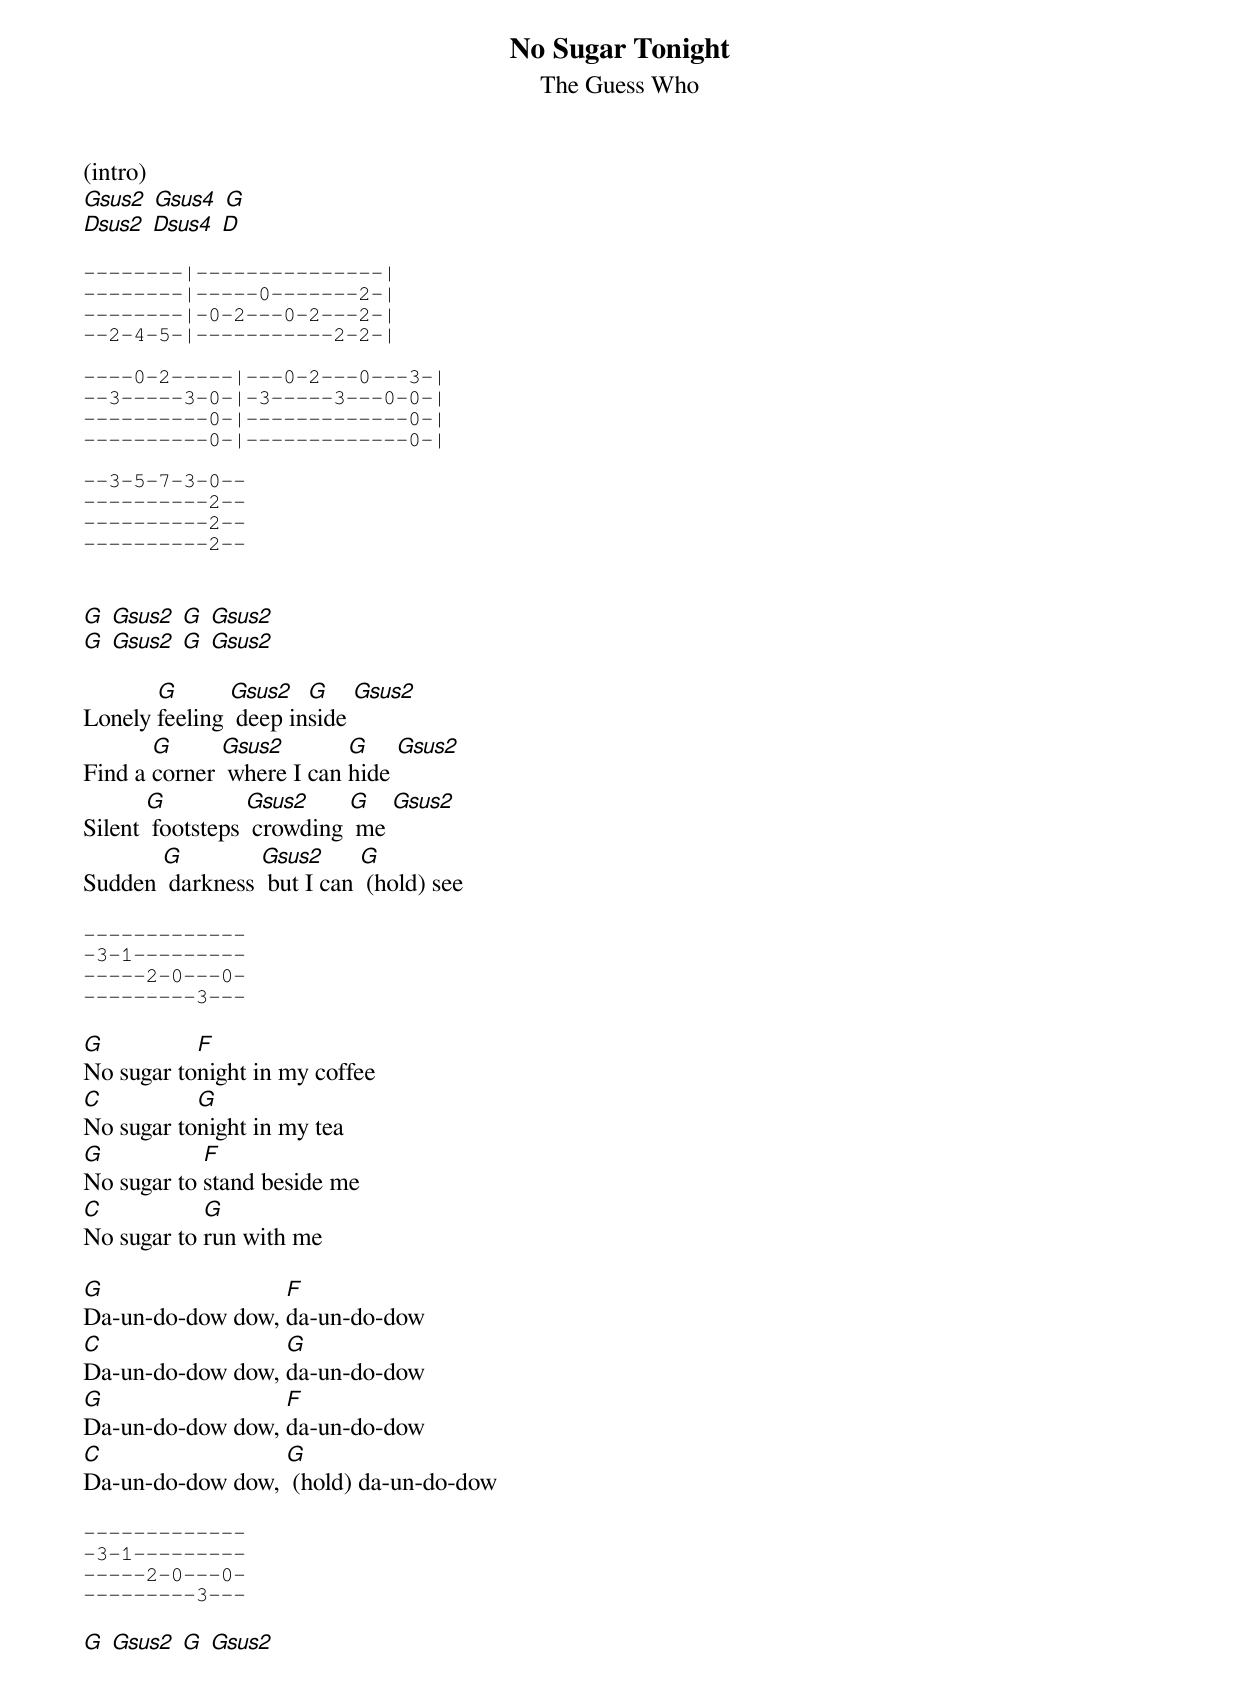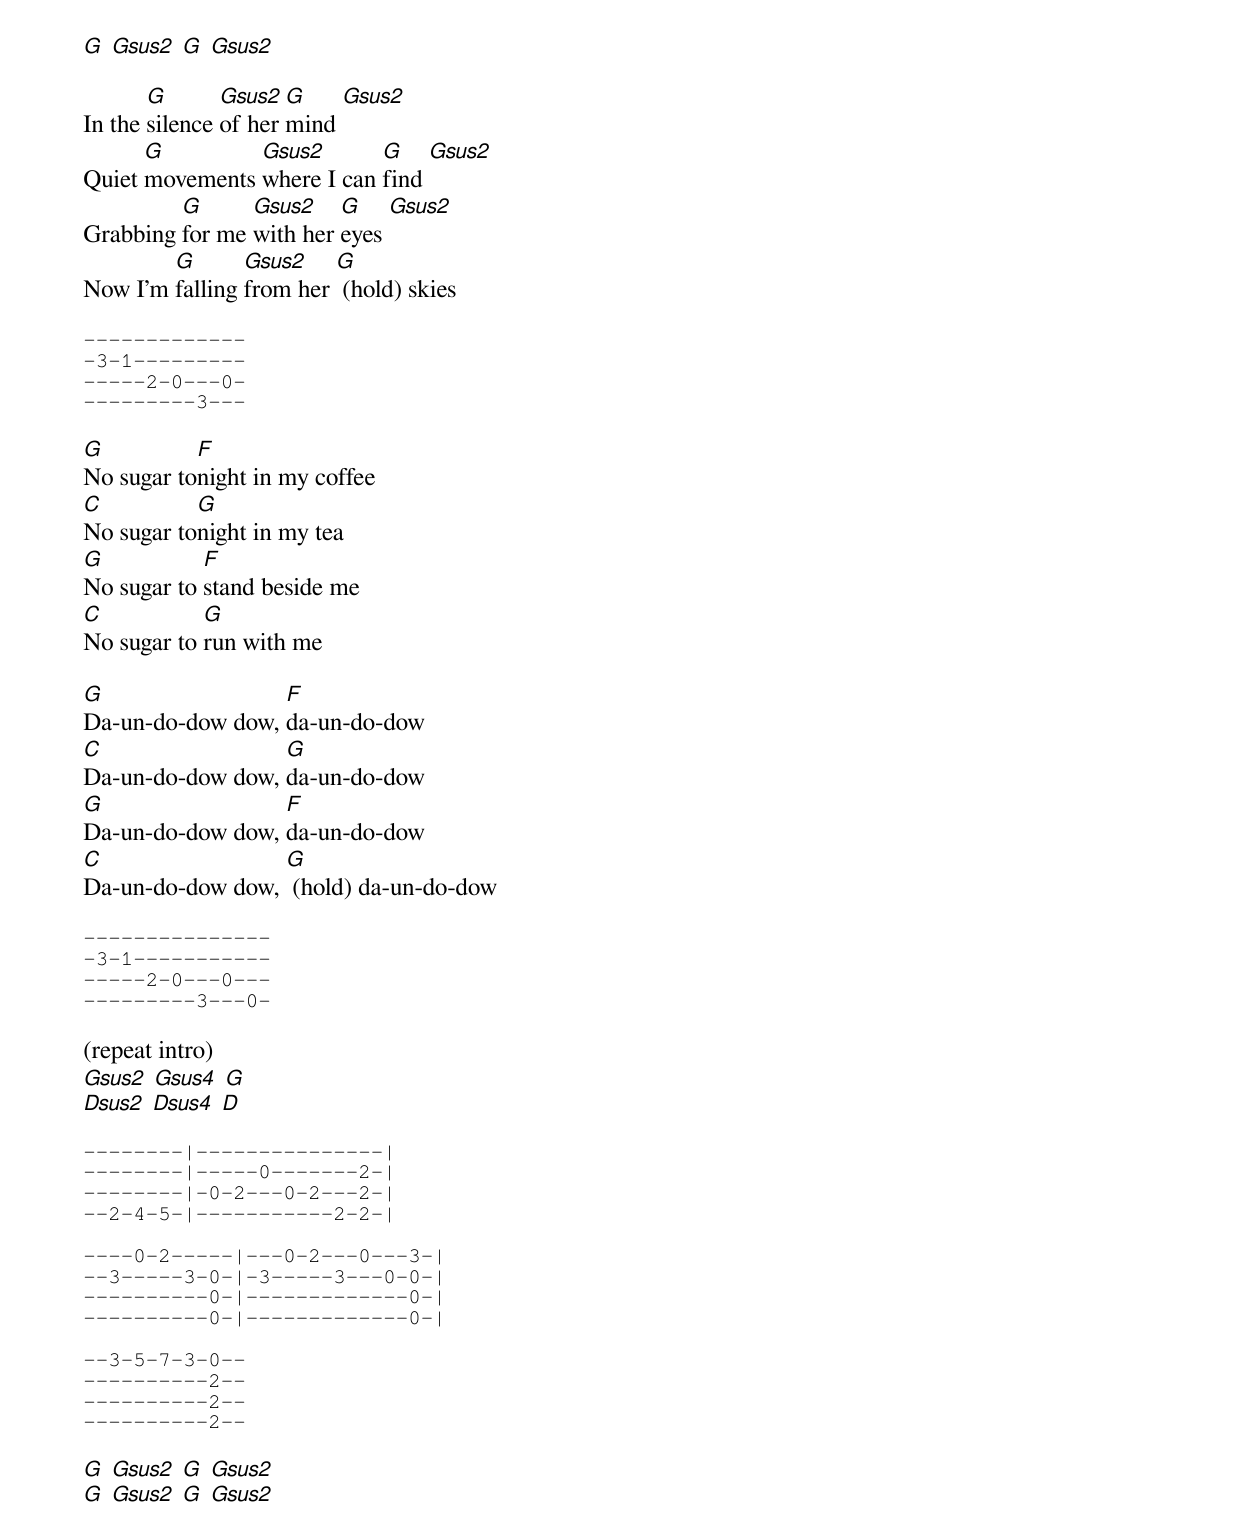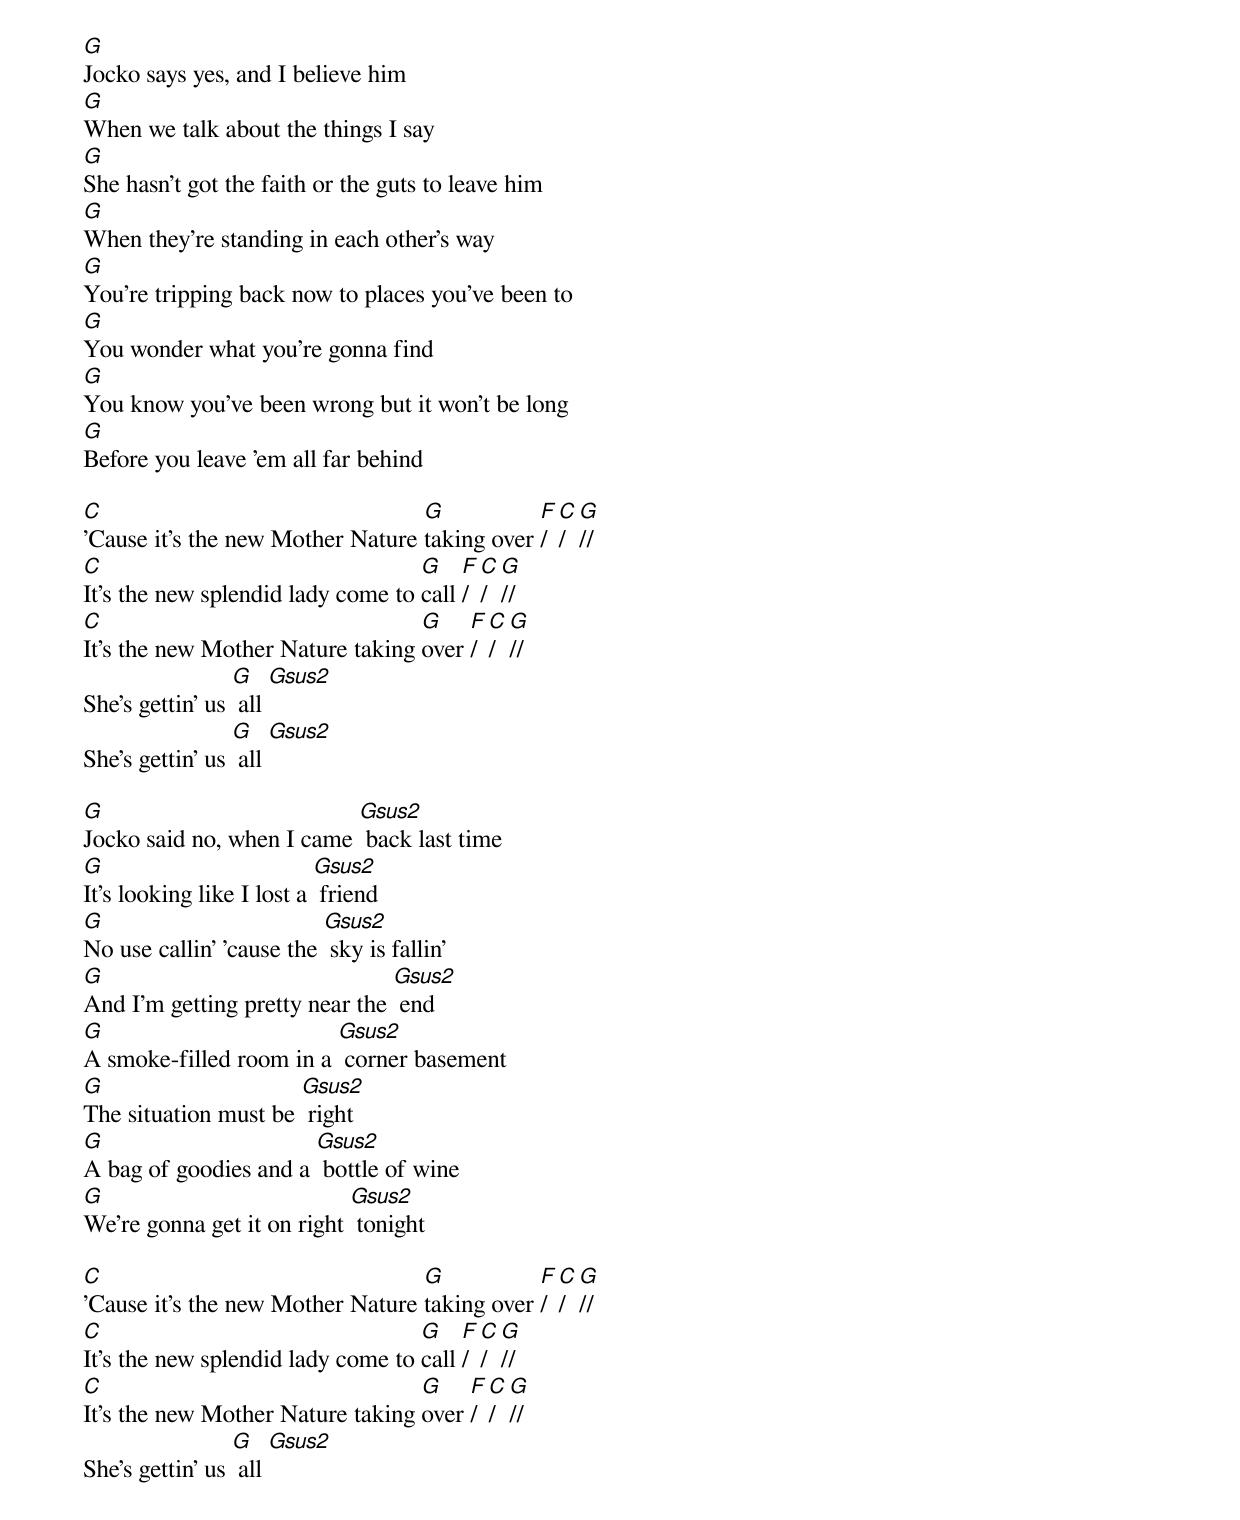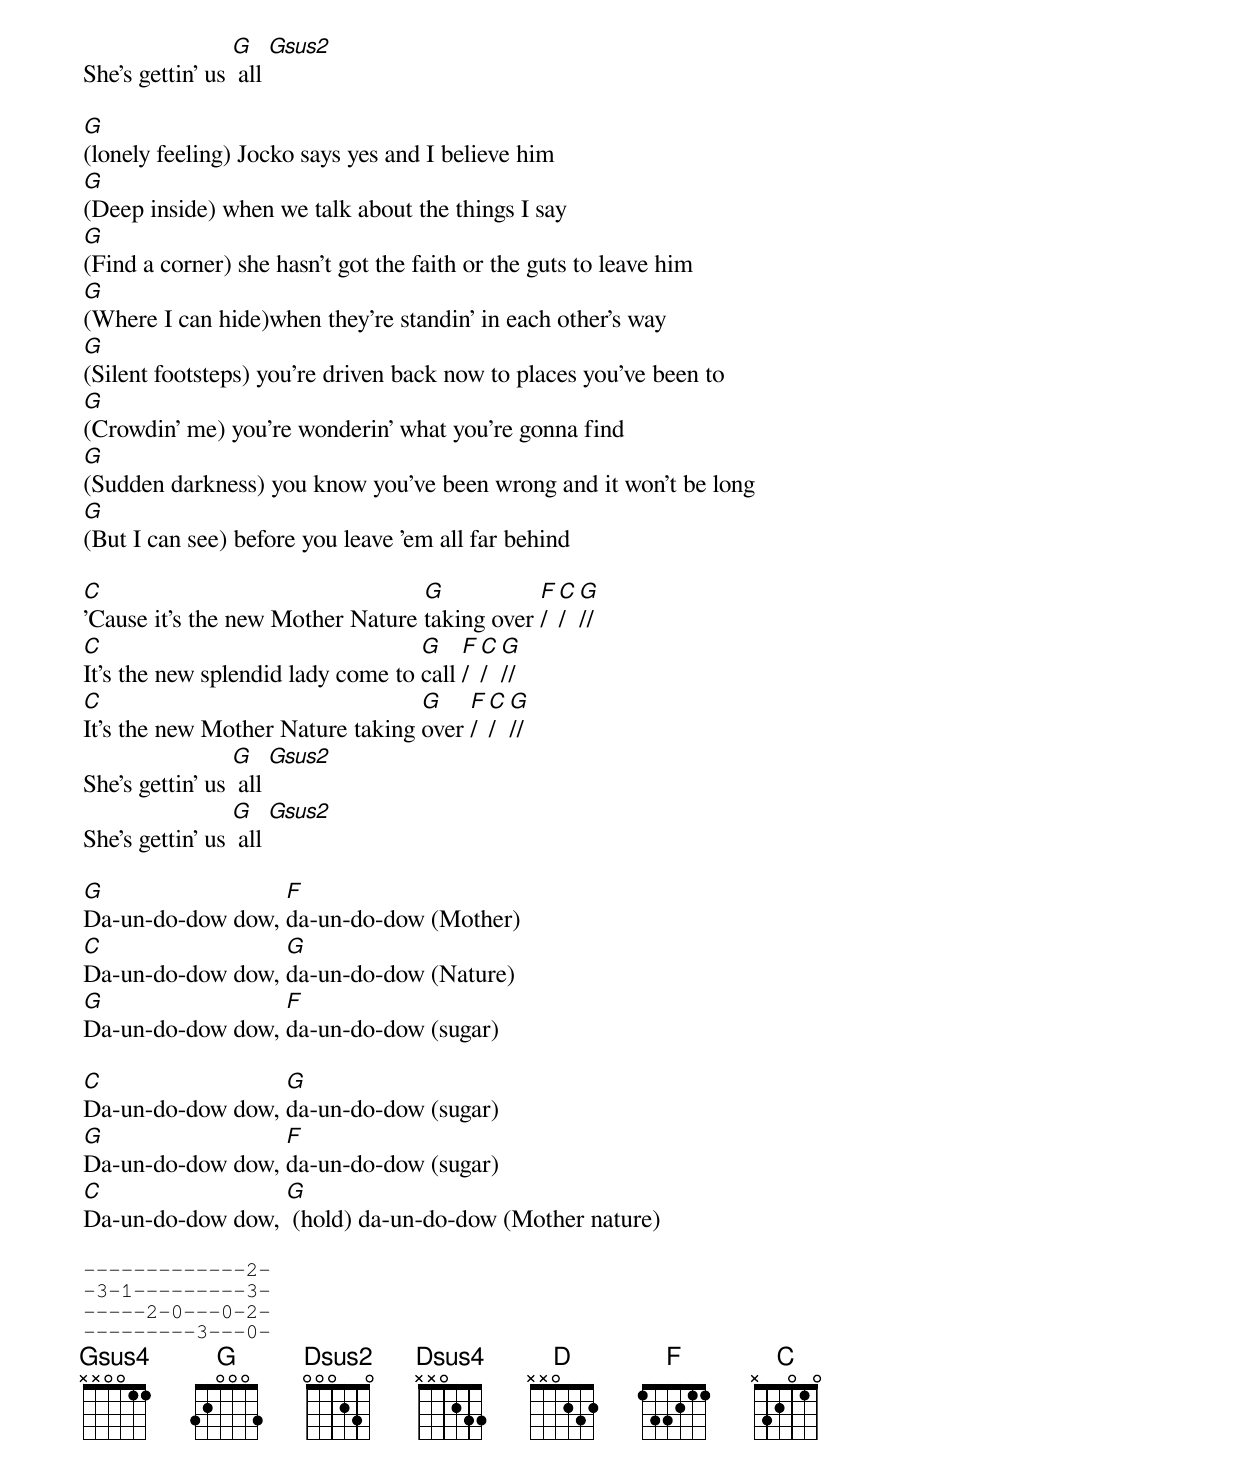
{t: No Sugar Tonight}
{st: The Guess Who}
(intro)
[Gsus2] [Gsus4] [G]
[Dsus2] [Dsus4] [D]

{sot}
--------|---------------|
--------|-----0-------2-|
--------|-0-2---0-2---2-|
--2-4-5-|-----------2-2-|

----0-2-----|---0-2---0---3-|
--3-----3-0-|-3-----3---0-0-|
----------0-|-------------0-|
----------0-|-------------0-|

--3-5-7-3-0--
----------2--
----------2--
----------2--
{eot}


[G] [Gsus2] [G] [Gsus2]
[G] [Gsus2] [G] [Gsus2]

Lonely [G]feeling [Gsus2] deep in[G]side [Gsus2]
Find a [G]corner [Gsus2] where I can [G]hide [Gsus2]
Silent [G] footsteps [Gsus2] crowding [G] me [Gsus2]
Sudden [G] darkness [Gsus2] but I can [G] (hold) see

{sot}
-------------
-3-1---------
-----2-0---0-
---------3---
{eot}

[G]No sugar to[F]night in my coffee
[C]No sugar to[G]night in my tea
[G]No sugar to [F]stand beside me
[C]No sugar to [G]run with me

[G]Da-un-do-dow dow, [F]da-un-do-dow
[C]Da-un-do-dow dow, [G]da-un-do-dow
[G]Da-un-do-dow dow, [F]da-un-do-dow
[C]Da-un-do-dow dow, [G] (hold) da-un-do-dow

{sot}
-------------
-3-1---------
-----2-0---0-
---------3---
{eot}

[G] [Gsus2] [G] [Gsus2]
[G] [Gsus2] [G] [Gsus2]

In the [G]silence [Gsus2]of her [G]mind [Gsus2]
Quiet [G]movements [Gsus2]where I can [G]find [Gsus2]
Grabbing [G]for me [Gsus2]with her [G]eyes [Gsus2]
Now I'm [G]falling [Gsus2]from her [G] (hold) skies

{sot}
-------------
-3-1---------
-----2-0---0-
---------3---
{eot}

[G]No sugar to[F]night in my coffee
[C]No sugar to[G]night in my tea
[G]No sugar to [F]stand beside me
[C]No sugar to [G]run with me

[G]Da-un-do-dow dow, [F]da-un-do-dow
[C]Da-un-do-dow dow, [G]da-un-do-dow
[G]Da-un-do-dow dow, [F]da-un-do-dow
[C]Da-un-do-dow dow, [G] (hold) da-un-do-dow

{sot}
---------------
-3-1-----------
-----2-0---0---
---------3---0-
{eot}

(repeat intro)
[Gsus2] [Gsus4] [G]
[Dsus2] [Dsus4] [D]

{sot}
--------|---------------|
--------|-----0-------2-|
--------|-0-2---0-2---2-|
--2-4-5-|-----------2-2-|

----0-2-----|---0-2---0---3-|
--3-----3-0-|-3-----3---0-0-|
----------0-|-------------0-|
----------0-|-------------0-|

--3-5-7-3-0--
----------2--
----------2--
----------2--
{eot}

[G] [Gsus2] [G] [Gsus2]
[G] [Gsus2] [G] [Gsus2]

[G]Jocko says yes, and I believe him
[G]When we talk about the things I say
[G]She hasn't got the faith or the guts to leave him
[G]When they're standing in each other's way
[G]You're tripping back now to places you've been to
[G]You wonder what you're gonna find
[G]You know you've been wrong but it won't be long
[G]Before you leave 'em all far behind

[C]'Cause it's the new Mother Nature [G]taking over [F]/[C]/[G]//
[C]It's the new splendid lady come to [G]call [F]/[C]/[G]//
[C]It's the new Mother Nature taking [G]over [F]/[C]/[G]//
She's gettin' us [G] all [Gsus2]
She's gettin' us [G] all [Gsus2]

[G]Jocko said no, when I came [Gsus2] back last time
[G]It's looking like I lost a [Gsus2] friend
[G]No use callin' 'cause the [Gsus2] sky is fallin'
[G]And I'm getting pretty near the [Gsus2] end
[G]A smoke-filled room in a [Gsus2] corner basement
[G]The situation must be [Gsus2] right
[G]A bag of goodies and a [Gsus2] bottle of wine
[G]We're gonna get it on right [Gsus2] tonight

[C]'Cause it's the new Mother Nature [G]taking over [F]/[C]/[G]//
[C]It's the new splendid lady come to [G]call [F]/[C]/[G]//
[C]It's the new Mother Nature taking [G]over [F]/[C]/[G]//
She's gettin' us [G] all [Gsus2]
She's gettin' us [G] all [Gsus2]

[G](lonely feeling) Jocko says yes and I believe him
[G](Deep inside) when we talk about the things I say
[G](Find a corner) she hasn't got the faith or the guts to leave him
[G](Where I can hide)when they're standin' in each other's way
[G](Silent footsteps) you're driven back now to places you've been to
[G](Crowdin' me) you're wonderin' what you're gonna find
[G](Sudden darkness) you know you've been wrong and it won't be long
[G](But I can see) before you leave 'em all far behind

[C]'Cause it's the new Mother Nature [G]taking over [F]/[C]/[G]//
[C]It's the new splendid lady come to [G]call [F]/[C]/[G]//
[C]It's the new Mother Nature taking [G]over [F]/[C]/[G]//
She's gettin' us [G] all [Gsus2]
She's gettin' us [G] all [Gsus2]

[G]Da-un-do-dow dow, [F]da-un-do-dow (Mother)
[C]Da-un-do-dow dow, [G]da-un-do-dow (Nature)
[G]Da-un-do-dow dow, [F]da-un-do-dow (sugar)

[C]Da-un-do-dow dow, [G]da-un-do-dow (sugar)
[G]Da-un-do-dow dow, [F]da-un-do-dow (sugar)
[C]Da-un-do-dow dow, [G] (hold) da-un-do-dow (Mother nature)

{sot}
-------------2-
-3-1---------3-
-----2-0---0-2-
---------3---0-
{eot}
